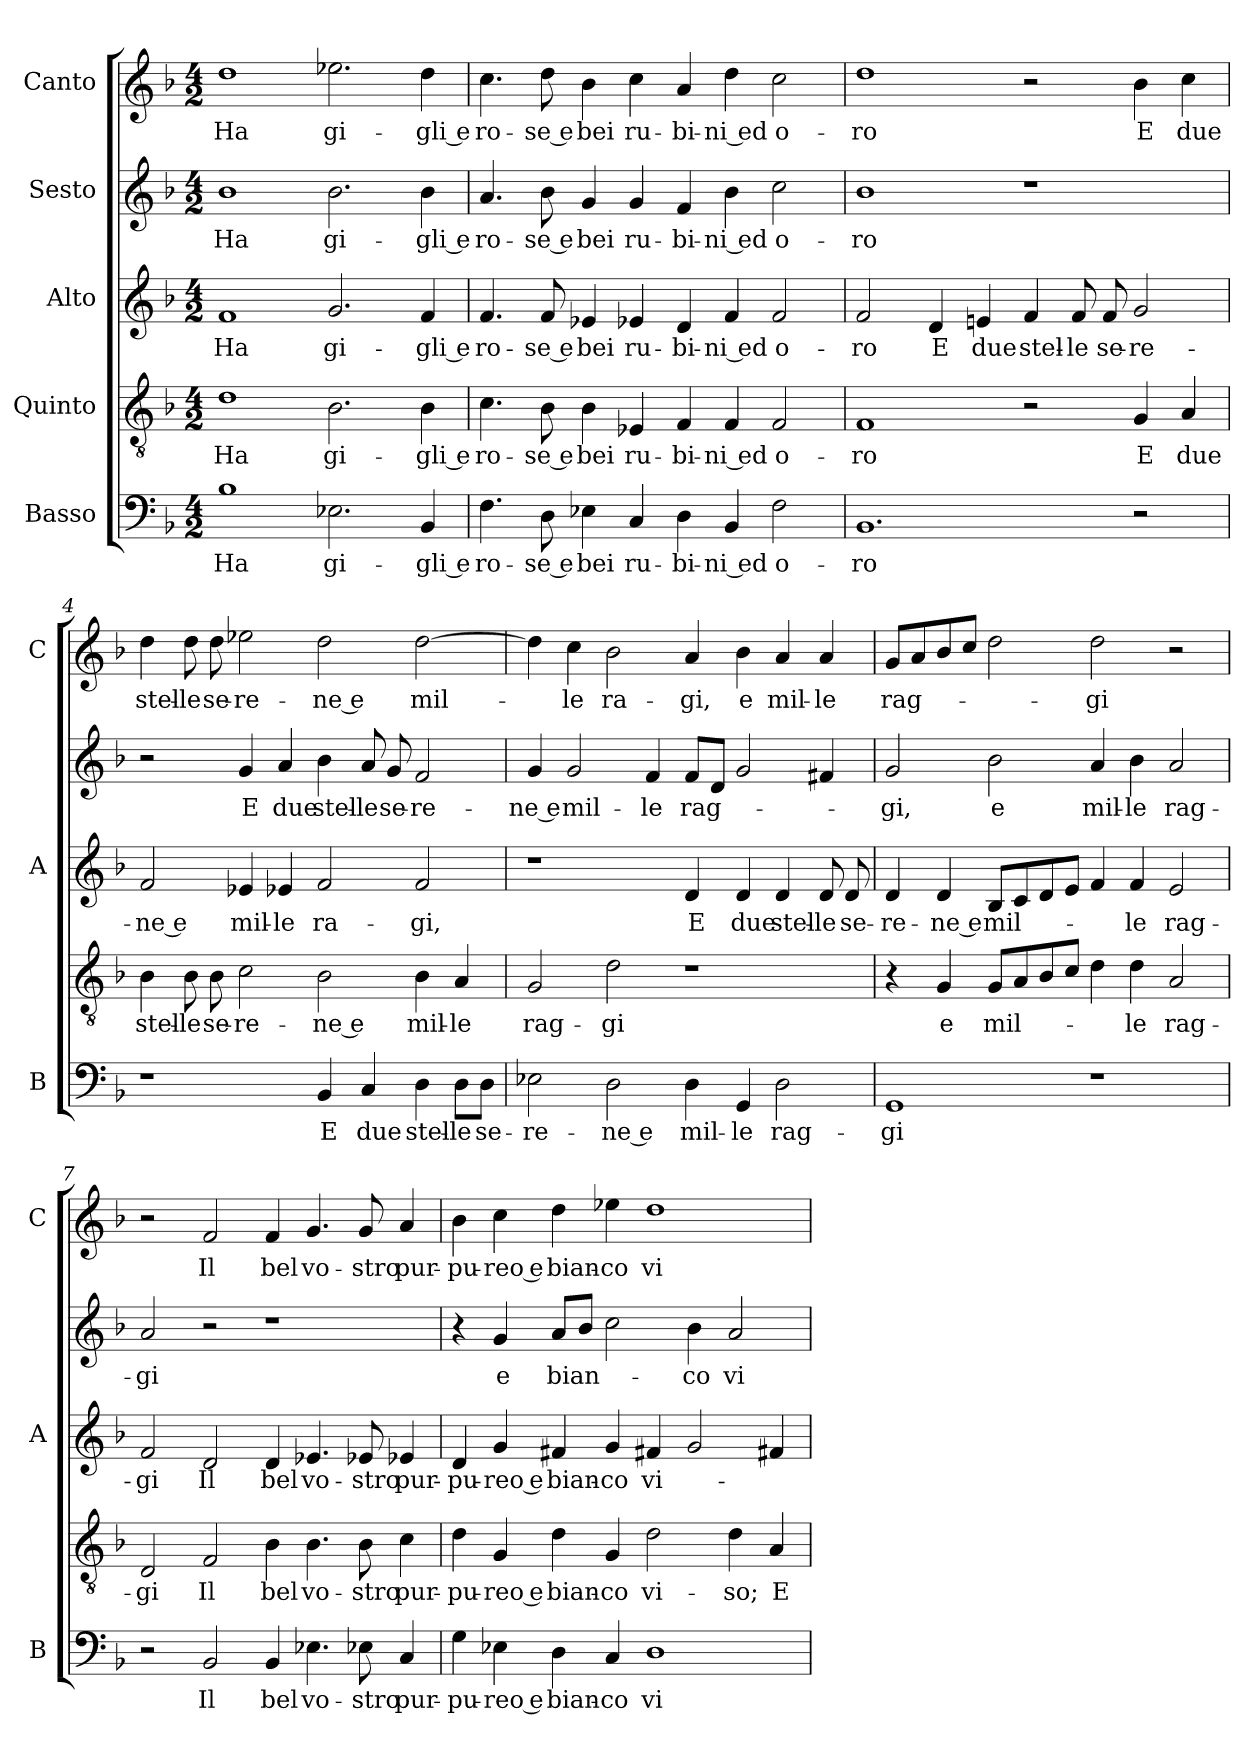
**kern	**text	**kern	**text	**kern	**text	**kern	**text	**kern	**text
*part5	*part5	*part4	*part4	*part3	*part3	*part2	*part2	*part1	*part1
*staff5	*staff5	*staff4	*staff4	*staff3	*staff3	*staff2	*staff2	*staff1	*staff1
*I"Basso	*	*I"Quinto	*	*I"Alto	*	*I"Sesto	*	*I"Canto	*
*I'B	*	*	*	*I'A	*	*	*	*I'C	*
*clefF4	*	*clefGv2	*	*clefG2	*	*clefG2	*	*clefG2	*
*k[b-]	*	*k[b-]	*	*k[b-]	*	*k[b-]	*	*k[b-]	*
*F:	*	*F:	*	*F:	*	*F:	*	*F:	*
*M4/2	*	*M4/2	*	*M4/2	*	*M4/2	*	*M4/2	*
=1	=1	=1	=1	=1	=1	=1	=1	=1	=1
1B-	Ha	1d	Ha	1f	Ha	1b-	Ha	1dd	Ha
2.E-X	gi-	2.B-	gi-	2.g	gi-	2.b-	gi-	2.ee-X	gi-
4BB-	-gli e	4B-	-gli e	4f	-gli e	4b-	-gli e	4dd	-gli e
=2	=2	=2	=2	=2	=2	=2	=2	=2	=2
4.F	ro-	4.c	ro-	4.f	ro-	4.a	ro-	4.cc	ro-
8D	-se e	8B-	-se e	8f	-se e	8b-	-se e	8dd	-se e
4E-X	bei	4B-	bei	4e-X	bei	4g	bei	4b-	bei
4C	ru-	4E-X	ru-	4e-X	ru-	4g	ru-	4cc	ru-
4D	-bi-	4F	-bi-	4d	-bi-	4f	-bi-	4a	-bi-
4BB-	-ni ed	4F	-ni ed	4f	-ni ed	4b-	-ni ed	4dd	-ni ed
2F	o-	2F	o-	2f	o-	2cc	o-	2cc	o-
=3	=3	=3	=3	=3	=3	=3	=3	=3	=3
1.BB-	-ro	1F	-ro	2f	-ro	1b-	-ro	1dd	-ro
.	.	.	.	4d	E	.	.	.	.
.	.	.	.	4en	due	.	.	.	.
.	.	2r	.	4f	stel-	1r	.	2r	.
.	.	.	.	8f	-le	.	.	.	.
.	.	.	.	8f	se-	.	.	.	.
2r	.	4G	E	2g	-re-	.	.	4b-	E
.	.	4A	due	.	.	.	.	4cc	due
=4	=4	=4	=4	=4	=4	=4	=4	=4	=4
1r	.	4B-	stel-	2f	-ne e	2r	.	4dd	stel-
.	.	8B-	-le	.	.	.	.	8dd	-le
.	.	8B-	se-	.	.	.	.	8dd	se-
.	.	2c	-re-	4e-X	mil-	4g	E	2ee-X	-re-
.	.	.	.	4e-X	-le	4a	due	.	.
4BB-	E	2B-	-ne e	2f	ra-	4b-	stel-	2dd	-ne e
4C	due	.	.	.	.	8a	-le	.	.
.	.	.	.	.	.	8g	se-	.	.
4D	stel-	4B-	mil-	2f	-gi,	2f	-re-	[2dd	mil-
8D\L	-le	4A	-le	.	.	.	.	.	.
8D\J	se-	.	.	.	.	.	.	.	.
=5	=5	=5	=5	=5	=5	=5	=5	=5	=5
2E-X	-re-	2G	rag-	1r	.	4g	-ne e	4dd]	.
.	.	.	.	.	.	2g	mil-	4cc	-le
2D	-ne e	2d	-gi	.	.	.	.	2b-	ra-
.	.	.	.	.	.	4f	-le	.	.
4D	mil-	1r	.	4d	E	8fL	rag-	4a	-gi,
.	.	.	.	.	.	8dJ	.	.	.
4GG	-le	.	.	4d	due	2g	.	4b-	e
2D	rag-	.	.	4d	stel-	.	.	4a	mil-
.	.	.	.	8d	-le	4f#X	.	4a	-le
.	.	.	.	8d	se-	.	.	.	.
=6	=6	=6	=6	=6	=6	=6	=6	=6	=6
1GG	-gi	4r	.	4d	-re-	2g	-gi,	8gL	rag-
.	.	.	.	.	.	.	.	8a	.
.	.	4G	e	4d	-ne e	.	.	8b-	.
.	.	.	.	.	.	.	.	8ccJ	.
.	.	8GL	mil-	8B-L	mil-	2b-	e	2dd	.
.	.	8A	.	8c	.	.	.	.	.
.	.	8B-	.	8d	.	.	.	.	.
.	.	8cJ	.	8eJ	.	.	.	.	.
1r	.	4d	.	4f	.	4a	mil-	2dd	-gi
.	.	4d	-le	4f	-le	4b-	-le	.	.
.	.	2A	rag-	2e	rag-	2a	rag-	2r	.
=7	=7	=7	=7	=7	=7	=7	=7	=7	=7
2r	.	2D	-gi	2f	-gi	2a	-gi	2r	.
2BB-	Il	2F	Il	2d	Il	2r	.	2f	Il
4BB-	bel	4B-	bel	4d	bel	1r	.	4f	bel
4.E-X	vo-	4.B-	vo-	4.e-X	vo-	.	.	4.g	vo-
8E-X	-stro	8B-	-stro	8e-X	-stro	.	.	8g	-stro
4C	pur-	4c	pur-	4e-X	pur-	.	.	4a	pur-
=8	=8	=8	=8	=8	=8	=8	=8	=8	=8
4G	-pu-	4d	-pu-	4d	-pu-	4r	.	4b-	-pu-
4E-X	-reo e	4G	-reo e	4g	-reo e	4g	e	4cc	-reo e
4D	bian-	4d	bian-	4f#X	bian-	8aL	bian-	4dd	bian-
.	.	.	.	.	.	8b-J	.	.	.
4C	-co	4G	-co	4g	-co	2cc	.	4ee-X	-co
1D	vi-	2d	vi-	4f#X	vi-	.	.	1dd	vi-
.	.	.	.	2g	.	4b-	-co	.	.
.	.	4d	-so;	.	.	2a	vi-	.	.
.	.	4A	E	4f#X	.	.	.	.	.
=	=	=	=	=	=	=	=	=	=
*-	*-	*-	*-	*-	*-	*-	*-	*-	*-
